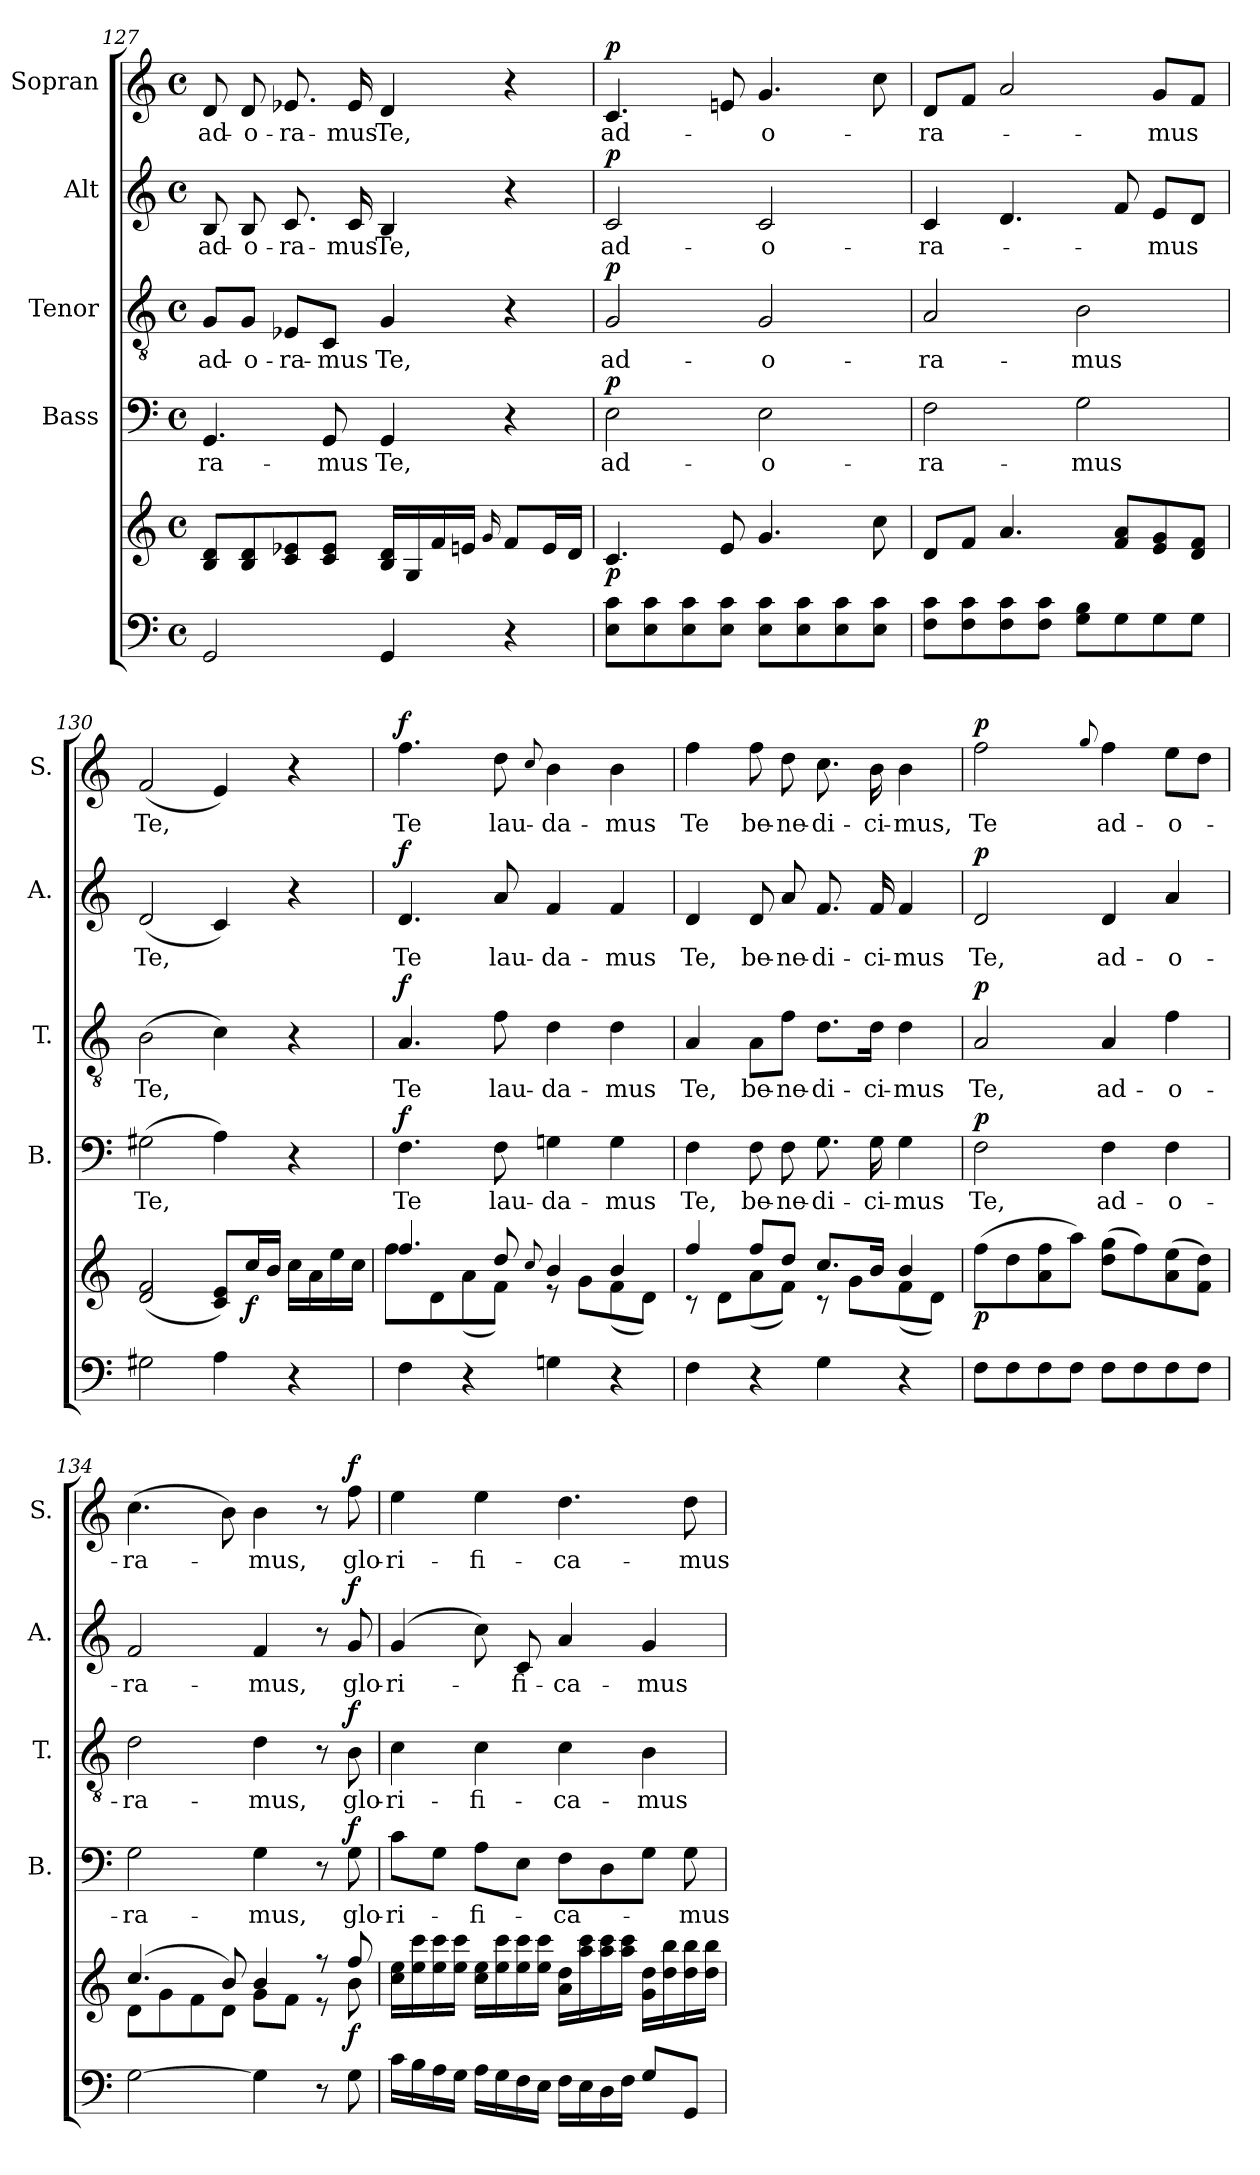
**kern	**kern	**dynam	**kern	**text	**dynam	**kern	**text	**dynam	**kern	**text	**dynam	**kern	**text	**dynam
*part5	*part5	*part5	*part4	*part4	*part4	*part3	*part3	*part3	*part2	*part2	*part2	*part1	*part1	*part1
*staff6	*staff5	*staff5/6	*staff4	*staff4	*staff4	*staff3	*staff3	*staff3	*staff2	*staff2	*staff2	*staff1	*staff1	*staff1
*	*	*	*I"Bass	*	*	*I"Tenor	*	*	*I"Alt	*	*	*I"Sopran	*	*
*	*	*	*I'B.	*	*	*I'T.	*	*	*I'A.	*	*	*I'S.	*	*
!!LO:PB:g=z
*clefF4	*clefG2	*	*clefF4	*	*	*clefGv2	*	*	*clefG2	*	*	*clefG2	*	*
*k[]	*k[]	*	*k[]	*	*	*k[]	*	*	*k[]	*	*	*k[]	*	*
*C:	*C:	*	*C:	*	*	*C:	*	*	*C:	*	*	*C:	*	*
*M4/4	*M4/4	*	*M4/4	*	*	*M4/4	*	*	*M4/4	*	*	*M4/4	*	*
*met(c)	*met(c)	*	*met(c)	*	*	*met(c)	*	*	*met(c)	*	*	*met(c)	*	*
=127	=127	=127	=127	=127	=127	=127	=127	=127	=127	=127	=127	=127	=127	=127
!	!	!	!	!LO:LY:b	!	!	!LO:LY:b	!	!	!LO:LY:b	!	!	!LO:LY:b	!
2GG/	8B/ 8d/L	.	4.GG/	-ra-	.	8G/L	ad-	.	8B/	ad-	.	8d/	ad-	.
!	!	!	!	!	!	!	!LO:LY:b	!	!	!LO:LY:b	!	!	!LO:LY:b	!
.	8B/ 8d/	.	.	.	.	8G/J	-o-	.	8B/	-o-	.	8d/	-o-	.
!	!	!	!	!	!	!	!LO:LY:b	!	!	!LO:LY:b	!	!	!LO:LY:b	!
.	8c/ 8e-X/	.	.	.	.	8E-X/L	-ra-	.	8.c/	-ra-	.	8.e-X/	-ra-	.
!	!	!	!	!LO:LY:b	!	!	!LO:LY:b	!	!	!	!	!	!	!
.	8c/ 8e-/J	.	8GG/	-mus	.	8C/J	-mus	.	.	.	.	.	.	.
!	!	!	!	!	!	!	!	!	!	!LO:LY:b	!	!	!LO:LY:b	!
.	.	.	.	.	.	.	.	.	16c/	-mus	.	16e-/	-mus	.
!	!	!	!	!LO:LY:b	!	!	!LO:LY:b	!	!	!LO:LY:b	!	!	!LO:LY:b	!
4GG/	16B/ 16d/LL	.	4GG/	Te,	.	4G/	Te,	.	4B/	Te,	.	4d/	Te,	.
.	16G/	.	.	.	.	.	.	.	.	.	.	.	.	.
.	16f/	.	.	.	.	.	.	.	.	.	.	.	.	.
.	16en/JJ	.	.	.	.	.	.	.	.	.	.	.	.	.
.	16qqg/	.	.	.	.	.	.	.	.	.	.	.	.	.
4r	8f/L	.	4r	.	.	4r	.	.	4r	.	.	4r	.	.
.	16e/L	.	.	.	.	.	.	.	.	.	.	.	.	.
.	16d/JJ	.	.	.	.	.	.	.	.	.	.	.	.	.
=128	=128	=128	=128	=128	=128	=128	=128	=128	=128	=128	=128	=128	=128	=128
!	!	!LO:DY:b	!	!LO:LY:b	!LO:DY:a	!	!LO:LY:b	!LO:DY:a	!	!LO:LY:b	!LO:DY:a	!	!LO:LY:b	!LO:DY:a
8E\ 8c\L	4.c/	p	2E\	ad-	p	2G/	ad-	p	2c/	ad-	p	4.c/	ad-	p
8E\ 8c\	.	.	.	.	.	.	.	.	.	.	.	.	.	.
8E\ 8c\	.	.	.	.	.	.	.	.	.	.	.	.	.	.
8E\ 8c\J	8e/	.	.	.	.	.	.	.	.	.	.	8en/	.	.
!	!	!	!	!LO:LY:b	!	!	!LO:LY:b	!	!	!LO:LY:b	!	!	!LO:LY:b	!
8E\ 8c\L	4.g/	.	2E\	-o-	.	2G/	-o-	.	2c/	-o-	.	4.g/	-o-	.
8E\ 8c\	.	.	.	.	.	.	.	.	.	.	.	.	.	.
8E\ 8c\	.	.	.	.	.	.	.	.	.	.	.	.	.	.
8E\ 8c\J	8cc\	.	.	.	.	.	.	.	.	.	.	8cc\	.	.
=129	=129	=129	=129	=129	=129	=129	=129	=129	=129	=129	=129	=129	=129	=129
!	!	!	!	!LO:LY:b	!	!	!LO:LY:b	!	!	!LO:LY:b	!	!	!LO:LY:b	!
8F\ 8c\L	8d/L	.	2F\	-ra-	.	2A/	-ra-	.	4c/	-ra-	.	8d/L	-ra-	.
8F\ 8c\	8f/J	.	.	.	.	.	.	.	.	.	.	8f/J	.	.
8F\ 8c\	4.a/	.	.	.	.	.	.	.	4.d/	.	.	2a/	.	.
8F\ 8c\J	.	.	.	.	.	.	.	.	.	.	.	.	.	.
!	!	!	!	!LO:LY:b	!	!	!LO:LY:b	!	!	!	!	!	!	!
8G\ 8B\L	.	.	2G\	-mus	.	2B\	-mus	.	.	.	.	.	.	.
8G\	8f/ 8a/L	.	.	.	.	.	.	.	8f/	.	.	.	.	.
!	!	!	!	!	!	!	!	!	!	!LO:LY:b	!	!	!LO:LY:b	!
8G\	8e/ 8g/	.	.	.	.	.	.	.	8e/L	-mus	.	8g/L	-mus	.
8G\J	8d/ 8f/J	.	.	.	.	.	.	.	8d/J	.	.	8f/J	.	.
!!LO:LB:g=z
=130	=130	=130	=130	=130	=130	=130	=130	=130	=130	=130	=130	=130	=130	=130
!	!	!	!	!LO:LY:b	!	!	!LO:LY:b	!	!	!LO:LY:b	!	!	!LO:LY:b	!
2G#X\	(<2d/ 2f/	.	(>2G#X\	Te,	.	(>2B\	Te,	.	(<2d/	Te,	.	(<2f/	Te,	.
4A\	8c/ 8e/L)	.	4A\)	.	.	4c\)	.	.	4c/)	.	.	4e/)	.	.
!	!	!LO:DY:b	!	!	!	!	!	!	!	!	!	!	!	!
.	16cc/L	f	.	.	.	.	.	.	.	.	.	.	.	.
.	16b/JJ	.	.	.	.	.	.	.	.	.	.	.	.	.
4r	16cc\LL	.	4r	.	.	4r	.	.	4r	.	.	4r	.	.
.	16a\	.	.	.	.	.	.	.	.	.	.	.	.	.
.	16ee\	.	.	.	.	.	.	.	.	.	.	.	.	.
.	16cc\JJ	.	.	.	.	.	.	.	.	.	.	.	.	.
=131	=131	=131	=131	=131	=131	=131	=131	=131	=131	=131	=131	=131	=131	=131
*	*^	*	*	*	*	*	*	*	*	*	*	*	*	*
!	!	!	!	!	!LO:LY:b	!LO:DY:a	!	!LO:LY:b	!LO:DY:a	!	!LO:LY:b	!LO:DY:a	!	!LO:LY:b	!LO:DY:a
4F\	4.ff/	8ff\L	.	4.F\	Te	f	4.A/	Te	f	4.d/	Te	f	4.ff\	Te	f
.	.	8d\	.	.	.	.	.	.	.	.	.	.	.	.	.
4r	.	(<8a\	.	.	.	.	.	.	.	.	.	.	.	.	.
!	!	!	!	!	!LO:LY:b	!	!	!LO:LY:b	!	!	!LO:LY:b	!	!	!LO:LY:b	!
.	8dd/	8f\J)	.	8F\	lau-	.	8f\	lau-	.	8a/	lau-	.	8dd\	lau-	.
.	8qqcc/	.	.	.	.	.	.	.	.	.	.	.	8qqcc/	.	.
!	!	!	!	!	!LO:LY:b	!	!	!LO:LY:b	!	!	!LO:LY:b	!	!	!LO:LY:b	!
4Gn\	4b/	8re	.	4Gn\	-da-	.	4d\	-da-	.	4f/	-da-	.	4b\	-da-	.
.	.	8g\L	.	.	.	.	.	.	.	.	.	.	.	.	.
!	!	!	!	!	!LO:LY:b	!	!	!LO:LY:b	!	!	!LO:LY:b	!	!	!LO:LY:b	!
4r	4b/	(<8f\	.	4G\	-mus	.	4d\	-mus	.	4f/	-mus	.	4b\	-mus	.
.	.	8d\J)	.	.	.	.	.	.	.	.	.	.	.	.	.
=132	=132	=132	=132	=132	=132	=132	=132	=132	=132	=132	=132	=132	=132	=132	=132
!	!	!	!	!	!LO:LY:b	!	!	!LO:LY:b	!	!	!LO:LY:b	!	!	!LO:LY:b	!
4F\	4ff/	8rc	.	4F\	Te,	.	4A/	Te,	.	4d/	Te,	.	4ff\	Te	.
.	.	8d\L	.	.	.	.	.	.	.	.	.	.	.	.	.
!	!	!	!	!	!LO:LY:b	!	!	!LO:LY:b	!	!	!LO:LY:b	!	!	!LO:LY:b	!
4r	8ff/L	(<8a\	.	8F\	be-	.	8A\L	be-	.	8d/	be-	.	8ff\	be-	.
!	!	!	!	!	!LO:LY:b	!	!	!LO:LY:b	!	!	!LO:LY:b	!	!	!LO:LY:b	!
.	8dd/J	8f\J)	.	8F\	-ne-	.	8f\J	-ne-	.	8a/	-ne-	.	8dd\	-ne-	.
!	!	!	!	!	!LO:LY:b	!	!	!LO:LY:b	!	!	!LO:LY:b	!	!	!LO:LY:b	!
4G\	8.cc/L	8rc	.	8.G\	-di-	.	8.d\L	-di-	.	8.f/	-di-	.	8.cc\	-di-	.
.	.	8g\L	.	.	.	.	.	.	.	.	.	.	.	.	.
!	!	!	!	!	!LO:LY:b	!	!	!LO:LY:b	!	!	!LO:LY:b	!	!	!LO:LY:b	!
.	16b/Jk	.	.	16G\	-ci-	.	16d\Jk	-ci-	.	16f/	-ci-	.	16b\	-ci-	.
!	!	!	!	!	!LO:LY:b	!	!	!LO:LY:b	!	!	!LO:LY:b	!	!	!LO:LY:b	!
4r	4b/	(<8f\	.	4G\	-mus	.	4d\	-mus	.	4f/	-mus	.	4b\	-mus,	.
.	.	8d\J)	.	.	.	.	.	.	.	.	.	.	.	.	.
!!LO:PB:g=z
=133	=133	=133	=133	=133	=133	=133	=133	=133	=133	=133	=133	=133	=133	=133	=133
!	!	!	!LO:DY:b	!	!LO:LY:b	!LO:DY:a	!	!LO:LY:b	!LO:DY:a	!	!LO:LY:b	!LO:DY:a	!	!LO:LY:b	!LO:DY:a
*	*v	*v	*	*	*	*	*	*	*	*	*	*	*	*	*
8F\L	(>8ff\L	p	2F\	Te,	p	2A/	Te,	p	2d/	Te,	p	2ff\	Te	p
8F\	8dd\	.	.	.	.	.	.	.	.	.	.	.	.	.
8F\	8a\ 8ff\	.	.	.	.	.	.	.	.	.	.	.	.	.
8F\J	8aa\J)	.	.	.	.	.	.	.	.	.	.	.	.	.
.	.	.	.	.	.	.	.	.	.	.	.	8qqgg/	.	.
!	!	!	!	!LO:LY:b	!	!	!LO:LY:b	!	!	!LO:LY:b	!	!	!LO:LY:b	!
8F\L	(>8dd\ 8gg\L	.	4F\	ad-	.	4A/	ad-	.	4d/	ad-	.	4ff\	ad-	.
8F\	8ff\)	.	.	.	.	.	.	.	.	.	.	.	.	.
!	!	!	!	!LO:LY:b	!	!	!LO:LY:b	!	!	!LO:LY:b	!	!	!LO:LY:b	!
8F\	(>8a\ 8ee\	.	4F\	-o-	.	4f\	-o-	.	4a/	-o-	.	8ee\L	-o-	.
8F\J	8f\ 8dd\J)	.	.	.	.	.	.	.	.	.	.	8dd\J	.	.
=134	=134	=134	=134	=134	=134	=134	=134	=134	=134	=134	=134	=134	=134	=134
*	*^	*	*	*	*	*	*	*	*	*	*	*	*	*
!	!	!	!	!	!LO:LY:b	!	!	!LO:LY:b	!	!	!LO:LY:b	!	!	!LO:LY:b	!
[2G\	(4.cc/	8d\L	.	2G\	-ra-	.	2d\	-ra-	.	2f/	-ra-	.	(>4.cc\	-ra-	.
.	.	8g\	.	.	.	.	.	.	.	.	.	.	.	.	.
.	.	8f\	.	.	.	.	.	.	.	.	.	.	.	.	.
.	8b/)	8d\J	.	.	.	.	.	.	.	.	.	.	8b\)	.	.
!	!	!	!	!	!LO:LY:b	!	!	!LO:LY:b	!	!	!LO:LY:b	!	!	!LO:LY:b	!
4G\]	4b/	8g\L	.	4G\	-mus,	.	4d\	-mus,	.	4f/	-mus,	.	4b\	-mus,	.
.	.	8f\J	.	.	.	.	.	.	.	.	.	.	.	.	.
8r	8r	8r	.	8r	.	.	8r	.	.	8r	.	.	8r	.	.
!	!	!	!LO:DY:b	!	!LO:LY:b	!LO:DY:a	!	!LO:LY:b	!LO:DY:a	!	!LO:LY:b	!LO:DY:a	!	!LO:LY:b	!LO:DY:a
8G\	8ff/	8b\	f	8G\	glo-	f	8B\	glo-	f	8g/	glo-	f	8ff\	glo-	f
=135	=135	=135	=135	=135	=135	=135	=135	=135	=135	=135	=135	=135	=135	=135	=135
!	!	!	!	!	!LO:LY:b	!	!	!LO:LY:b	!	!	!LO:LY:b	!	!	!LO:LY:b	!
*	*v	*v	*	*	*	*	*	*	*	*	*	*	*	*	*
16c\LL	16cc\ 16ee\LL	.	8c\L	-ri-	.	4c\	-ri-	.	(4g/	-ri-	.	4ee\	-ri-	.
16B\	16ee\ 16ccc\	.	.	.	.	.	.	.	.	.	.	.	.	.
16A\	16ee\ 16ccc\	.	8G\J	.	.	.	.	.	.	.	.	.	.	.
16G\JJ	16ee\ 16ccc\JJ	.	.	.	.	.	.	.	.	.	.	.	.	.
!	!	!	!	!LO:LY:b	!	!	!LO:LY:b	!	!	!	!	!	!LO:LY:b	!
16A\LL	16cc\ 16ee\LL	.	8A\L	-fi-	.	4c\	-fi-	.	8cc\)	.	.	4ee\	-fi-	.
16G\	16ee\ 16ccc\	.	.	.	.	.	.	.	.	.	.	.	.	.
!	!	!	!	!	!	!	!	!	!	!LO:LY:b	!	!	!	!
16F\	16ee\ 16ccc\	.	8E\J	.	.	.	.	.	8c/	-fi-	.	.	.	.
16E\JJ	16ee\ 16ccc\JJ	.	.	.	.	.	.	.	.	.	.	.	.	.
!	!	!	!	!LO:LY:b	!	!	!LO:LY:b	!	!	!LO:LY:b	!	!	!LO:LY:b	!
16F\LL	16a\ 16dd\LL	.	8F\L	-ca-	.	4c\	-ca-	.	4a/	-ca-	.	4.dd\	-ca-	.
16E\	16aa\ 16ccc\	.	.	.	.	.	.	.	.	.	.	.	.	.
16D\	16aa\ 16ccc\	.	8D\	.	.	.	.	.	.	.	.	.	.	.
16F\JJ	16aa\ 16ccc\JJ	.	.	.	.	.	.	.	.	.	.	.	.	.
!	!	!	!	!	!	!	!LO:LY:b	!	!	!LO:LY:b	!	!	!	!
8G/L	16g\ 16dd\LL	.	8G\J	.	.	4B\	-mus	.	4g/	-mus	.	.	.	.
.	16dd\ 16bb\	.	.	.	.	.	.	.	.	.	.	.	.	.
!	!	!	!	!LO:LY:b	!	!	!	!	!	!	!	!	!LO:LY:b	!
8GG/J	16dd\ 16bb\	.	8G\	-mus	.	.	.	.	.	.	.	8dd\	-mus	.
.	16dd\ 16bb\JJ	.	.	.	.	.	.	.	.	.	.	.	.	.
=	=	=	=	=	=	=	=	=	=	=	=	=	=	=
*-	*-	*-	*-	*-	*-	*-	*-	*-	*-	*-	*-	*-	*-	*-
